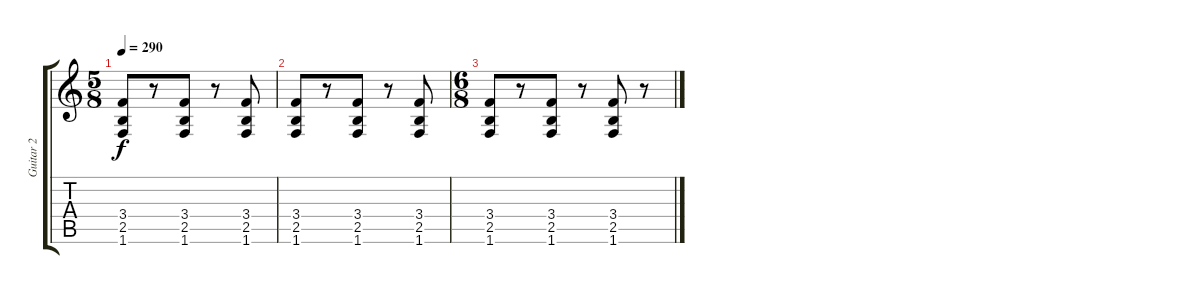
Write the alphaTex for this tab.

\track ("Guitar 2" "Guitar 2") {instrument distortionguitar}
\staff {score tabs}
\tuning (E4 B3 G3 D3 A2 E2) {hide}
\ts (5 8)
\tempo 290
\clef g2
\ks c
(3.4 2.5 1.6).8{dy f} r.8 (3.4 2.5 1.6).8 r.8 (3.4 2.5 1.6).8 |
(3.4 2.5 1.6).8 r.8 (3.4 2.5 1.6).8 r.8 (3.4 2.5 1.6).8 |
\ts (6 8)
(3.4 2.5 1.6).8 r.8 (3.4 2.5 1.6).8 r.8 (3.4 2.5 1.6).8 r.8
